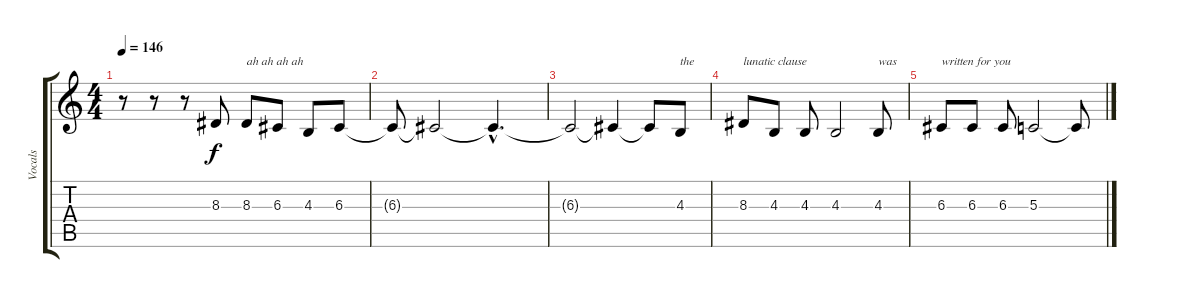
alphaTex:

\track ("Vocals" "Vocals") {instrument lead2sawtooth}
\staff {score tabs}
\tuning (E4 B3 G3 D3 A2 E2) {hide}
\ts (4 4)
\tempo 146
\clef g2
\ks c
r.8{dy f} r.8 r.8 8.3{t}.8 8.3.8{txt "ah ah ah ah"} 6.3.8 4.3.8 6.3.8 |
6.3{t}.8 6.3{t}.2 6.3{hac t}.4{d} |
6.3{t}.2 6.3{t}.4 6.3{t}.8 4.3.8{txt "the"} |
8.3.8{txt "lunatic clause "} 4.3.8 4.3.8 4.3.2 4.3.8{txt "was"} |
6.3.8{txt "written for you"} 6.3.8 6.3.8 5.3.2 5.3{t}.8
